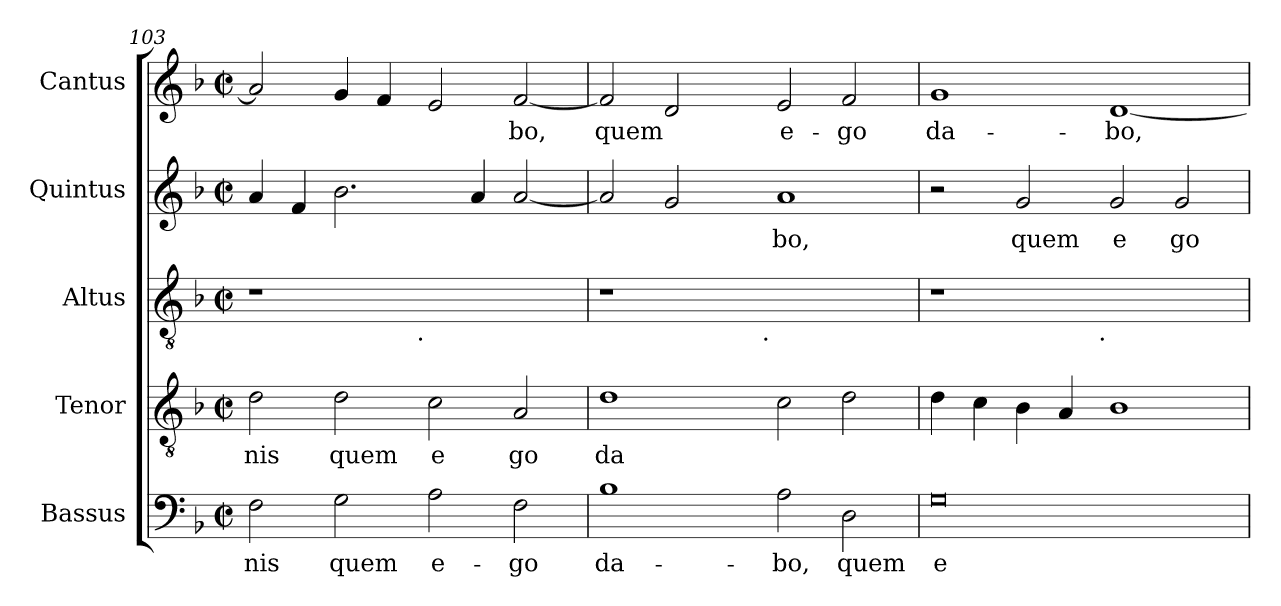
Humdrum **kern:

**kern	**text	**kern	**text	**kern	**kern	**text	**kern	**text
*part5	*part5	*part4	*part4	*part3	*part2	*part2	*part1	*part1
*staff5	*staff5	*staff4	*staff4	*staff3	*staff2	*staff2	*staff1	*staff1
*I"Bassus	*	*I"Tenor	*	*I"Altus	*I"Quintus	*	*I"Cantus	*
*clefF4	*	*clefGv2	*	*clefGv2	*clefG2	*	*clefG2	*
*k[b-]	*	*k[b-]	*	*k[b-]	*k[b-]	*	*k[b-]	*
*F:	*	*F:	*	*F:	*F:	*	*F:	*
*M2/2	*	*M2/2	*	*M2/2	*M2/2	*	*M2/2	*
*met(c|)	*	*met(c|)	*	*met(c|)	*met(c|)	*	*met(c|)	*
=103	=103	=103	=103	=103	=103	=103	=103	=103
!	!LO:LY:b:cj	!	!LO:LY:b:cj	!	!	!LO:LY:b:cj	!	!LO:LY:b:cj
*	*	*	*	*^	*	*	*	*
2F\	-nis	2d\	nis	1r	2ryy	4a/	.	2a/]	--
!	!	!	!	!	!	!	!LO:LY:b:cj	!	!
.	.	.	.	.	.	4f/	.	.	.
!	!LO:LY:b:cj	!	!LO:LY:b:cj	!	!	!	!LO:LY:b:cj	!	!LO:LY:b:cj
2G\	quem	2d\	quem	.	4...ryy	2.b-\	.	4g/	--
!	!	!	!	!	!	!	!	!	!LO:LY:b:cj
.	.	.	.	.	.	.	.	4f/	--
!	!	!	!	!	!LO:TX:b:t=.	!	!	!	!
.	.	.	.	.	1ryy	.	.	.	.
!	!LO:LY:b:cj	!	!LO:LY:b:cj	!	!	!	!	!	!LO:LY:b:cj
2A\	e-	2c\	e	1ryy	.	.	.	2e/	--
!	!	!	!	!	!	!	!LO:LY:b:cj	!	!
.	.	.	.	.	.	4a/	.	.	.
!	!LO:LY:b:cj	!	!LO:LY:b:cj	!	!	!	!LO:LY:b:cj	!	!LO:LY:b:cj
2F\	-go	2A/	go	.	.	[<2a/	.	[<2f/	-bo,
.	.	.	.	.	32ryy	.	.	.	.
=104	=104	=104	=104	=104	=104	=104	=104	=104	=104
!	!LO:LY:b:cj	!	!LO:LY:b:cj	!	!	!	!LO:LY:b:cj	!	!LO:LY:b:cj
1B-	da-	1d	da	1r	2ryy	2a/]	.	2f/]	quem
!	!	!	!	!	!	!	!LO:LY:b:cj	!	!LO:LY:b:cj
.	.	.	.	.	4ryy	2g/	.	2d/	.
.	.	.	.	.	8ryy	.	.	.	.
.	.	.	.	.	16ryy	.	.	.	.
.	.	.	.	.	64ryy	.	.	.	.
!	!	!	!	!	!LO:TX:b:t=.	!	!	!	!
.	.	.	.	.	1ryy	.	.	.	.
!	!LO:LY:b:cj	!	!LO:LY:b:cj	!	!	!	!LO:LY:b:cj	!	!LO:LY:b:cj
2A\	-bo,	2c\	.	1ryy	.	1a	bo,	2e/	e-
!	!LO:LY:b:cj	!	!LO:LY:b:cj	!	!	!	!	!	!LO:LY:b:cj
2D\	quem	2d\	.	.	.	.	.	2f/	-go
.	.	.	.	.	32.ryy	.	.	.	.
!!LO:PB:g=z
=105	=105	=105	=105	=105	=105	=105	=105	=105	=105
!	!LO:LY:b:cj	!	!LO:LY:b:cj	!	!	!	!	!	!LO:LY:b:cj
0G	e	4d\	.	1r	2ryy	2r	.	1g	da-
!	!	!	!LO:LY:b:cj	!	!	!	!	!	!
.	.	4c\	.	.	.	.	.	.	.
!	!	!	!LO:LY:b:cj	!	!	!	!LO:LY:b:cj	!	!
.	.	4B-\	.	.	4...ryy	2g/	quem	.	.
!	!	!	!LO:LY:b:cj	!	!	!	!	!	!
.	.	4A/	.	.	.	.	.	.	.
!	!	!	!	!	!LO:TX:b:t=.	!	!	!	!
.	.	.	.	.	1ryy	.	.	.	.
!	!	!	!LO:LY:b:cj	!	!	!	!LO:LY:b:cj	!	!LO:LY:b:cj
.	.	1B-	.	1ryy	.	2g/	e	[<1d	-bo,
!	!	!	!	!	!	!	!LO:LY:b:cj	!	!
.	.	.	.	.	.	2g/	go	.	.
.	.	.	.	.	32ryy	.	.	.	.
*	*	*	*	*v	*v	*	*	*	*
=	=	=	=	=	=	=	=	=
*-	*-	*-	*-	*-	*-	*-	*-	*-
